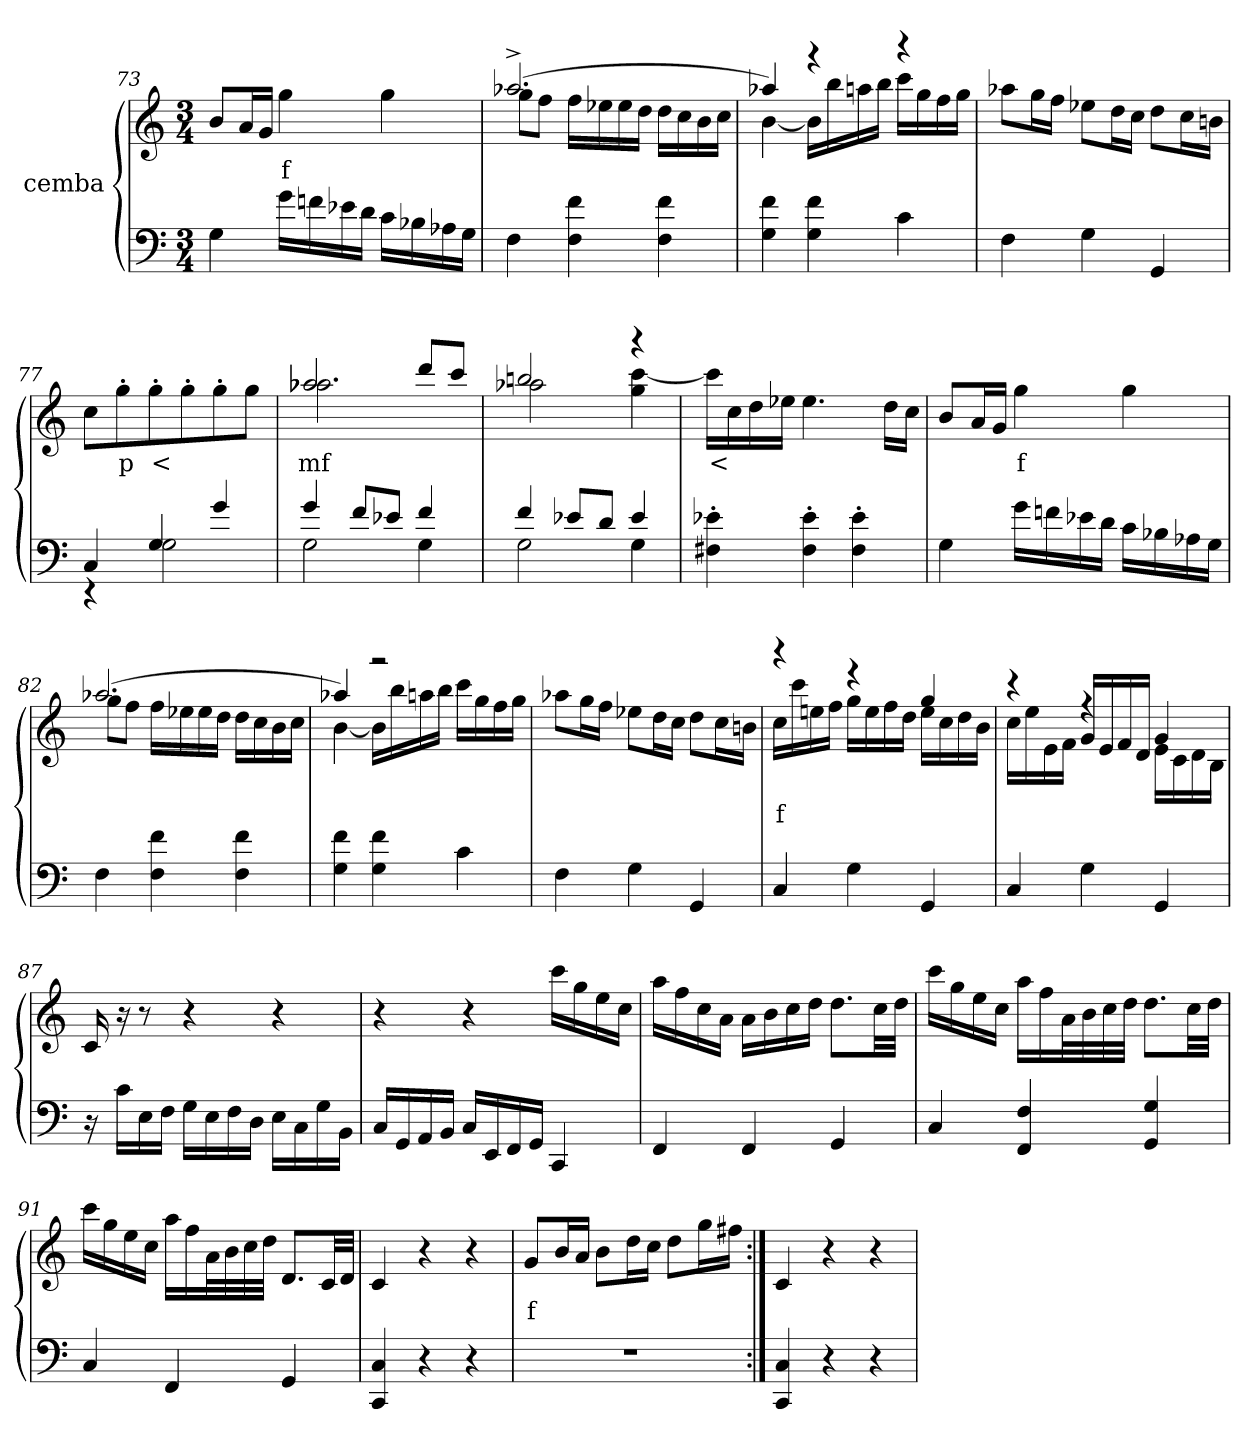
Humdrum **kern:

**kern	**kern	**text
*part2	*part1	*part1
*staff2	*staff1	*staff1
*I"cemba	*I"cemba	*
*clefF4	*clefG2	*
*k[]	*k[]	*
*C:	*C:	*
*M3/4	*M3/4	*
=73	=73	=73
4G\	8b/L	.
.	16a/L	.
.	16g/JJ	.
16g\LL	4gg\	f
16fn\	.	.
16e-X\	.	.
16d\JJ	.	.
16c\LL	4gg\	.
16B-X\	.	.
16A-X\	.	.
16G\JJ	.	.
=74	=74	=74
*	*^	*
4F\	[2.aa-X^>/	8gg\L	.
.	.	8ff\J	.
4F\ 4f\	.	16ff\LL	.
.	.	16ee-X\	.
.	.	16ee-\	.
.	.	16dd\JJ	.
4F\ 4f\	.	16dd\LL	.
.	.	16cc\	.
.	.	16b\	.
.	.	16cc\JJ	.
=75	=75	=75	=75
4G\ 4f\	4aa-X/]	[4b\	.
4G\ 4f\	4r	16b\LL]	.
.	.	16bb\	.
.	.	16aan\	.
.	.	16bb\JJ	.
4c\	4r	16ccc\LL	.
.	.	16gg\	.
.	.	16ff\	.
.	.	16gg\JJ	.
*	*v	*v	*
=76	=76	=76
4F\	8aa-X\L	.
.	16gg\L	.
.	16ff\JJ	.
4G\	8ee-X\L	.
.	16dd\L	.
.	16cc\JJ	.
4GG/	8dd\L	.
.	16cc\L	.
.	16bn\JJ	.
=77	=77	=77
*^	*	*
4C/	4r	8cc\L	.
.	.	8gg'>\	p
4G/	2G\	8gg'>\	<
.	.	8gg'>\	.
4g/	.	8gg'>\	.
.	.	8gg\J	.
=78	=78	=78	=78
*	*	*^	*
4g/	2G\	2aa-X/	2.aa-\	mf
8f/L	.	.	.	.
8e-X/J	.	.	.	.
4f/	4G\	8ddd/L	.	.
.	.	8ccc/J	.	.
=79	=79	=79	=79	=79
4f/	2G\	2bbn/	2aa-X\	.
8e-X/L	.	.	.	.
8d/J	.	.	.	.
4e-/	4G\	4r	4gg\ [4ccc\	.
*v	*v	*	*	*
*	*v	*v	*
=80	=80	=80
4F#X\'> 4e-X\'>	16ccc\LL]	<
.	16cc\	.
.	16dd\	.
.	16ee-X\JJ	.
4F#\'> 4e-\'>	4.ee-\	.
4F#\'> 4e-\'>	.	.
.	16dd\LL	.
.	16cc\JJ	.
=81	=81	=81
4G\	8b/L	.
.	16a/L	.
.	16g/JJ	.
16g\LL	4gg\	f
16fn\	.	.
16e-X\	.	.
16d\JJ	.	.
16c\LL	4gg\	.
16B-X\	.	.
16A-X\	.	.
16G\JJ	.	.
=82	=82	=82
*	*^	*
4F\	[2.aa-X/	8gg\L	.
.	.	8ff\J	.
4F\ 4f\	.	16ff\LL	.
.	.	16ee-X\	.
.	.	16ee-\	.
.	.	16dd\JJ	.
4F\ 4f\	.	16dd\LL	.
.	.	16cc\	.
.	.	16b\	.
.	.	16cc\JJ	.
=83	=83	=83	=83
4G\ 4f\	4aa-X/]	[4b\	.
4G\ 4f\	2r	16b\LL]	.
.	.	16bb\	.
.	.	16aan\	.
.	.	16bb\JJ	.
4c\	.	16ccc\LL	.
.	.	16gg\	.
.	.	16ff\	.
.	.	16gg\JJ	.
*	*v	*v	*
=84	=84	=84
4F\	8aa-X\L	.
.	16gg\L	.
.	16ff\JJ	.
4G\	8ee-X\L	.
.	16dd\L	.
.	16cc\JJ	.
4GG/	8dd\L	.
.	16cc\L	.
.	16bn\JJ	.
=85	=85	=85
*	*^	*
4C/	4r	16cc\LL	f
.	.	16ccc\	.
.	.	16een\	.
.	.	16ff\JJ	.
4G\	4r	16gg\LL	.
.	.	16ee\	.
.	.	16ff\	.
.	.	16dd\JJ	.
4GG/	4gg/	16ee\LL	.
.	.	16cc\	.
.	.	16dd\	.
.	.	16b\JJ	.
=86	=86	=86	=86
4C/	4r	16cc\LL	.
.	.	16ee\	.
.	.	16e\	.
.	.	16f\JJ	.
4G\	4r	16g/LL	.
.	.	16e/	.
.	.	16f/	.
.	.	16d/JJ	.
4GG/	4g/	16e\LL	.
.	.	16c\	.
.	.	16d\	.
.	.	16B\JJ	.
*	*v	*v	*
=87	=87	=87
16r	16c/	.
16c\LL	16r	.
16E\	8r	.
16F\JJ	.	.
16G\LL	4r	.
16E\	.	.
16F\	.	.
16D\JJ	.	.
16E\LL	4r	.
16C\	.	.
16G\	.	.
16BB\JJ	.	.
=88	=88	=88
16C/LL	4r	.
16GG/	.	.
16AA/	.	.
16BB/JJ	.	.
16C/LL	4r	.
16EE/	.	.
16FF/	.	.
16GG/JJ	.	.
4CC/	16ccc\LL	.
.	16gg\	.
.	16ee\	.
.	16cc\JJ	.
=89	=89	=89
4FF/	16aa\LL	.
.	16ff\	.
.	16cc\	.
.	16a\JJ	.
4FF/	16a\LL	.
.	16b\	.
.	16cc\	.
.	16dd\JJ	.
4GG/	8.dd\L	.
.	32cc\LL	.
.	32dd\JJJ	.
=90	=90	=90
4C/	16ccc\LL	.
.	16gg\	.
.	16ee\	.
.	16cc\JJ	.
4FF/ 4F/	16aa\LL	.
.	16ff\	.
.	32a\L	.
.	32b\	.
.	32cc\	.
.	32dd\JJJ	.
4GG/ 4G/	8.dd\L	.
.	32cc\LL	.
.	32dd\JJJ	.
=91	=91	=91
4C/	16ccc\LL	.
.	16gg\	.
.	16ee\	.
.	16cc\JJ	.
4FF/	16aa\LL	.
.	16ff\	.
.	32a\L	.
.	32b\	.
.	32cc\	.
.	32dd\JJJ	.
4GG/	8.d/L	.
.	32c/LL	.
.	32d/JJJ	.
=92	=92	=92
4CC/ 4C/	4c/	.
4r	4r	.
4r	4r	.
=93	=93	=93
2.r	8g/L	f
.	16b/L	.
.	16a/JJ	.
.	8b\L	.
.	16dd\L	.
.	16cc\JJ	.
.	8dd\L	.
.	16gg\L	.
.	16ff#X\JJ	.
=94:|!	=94:|!	=94:|!
4CC/ 4C/	4c/	.
4r	4r	.
4r	4r	.
=	=	=
*-	*-	*-
